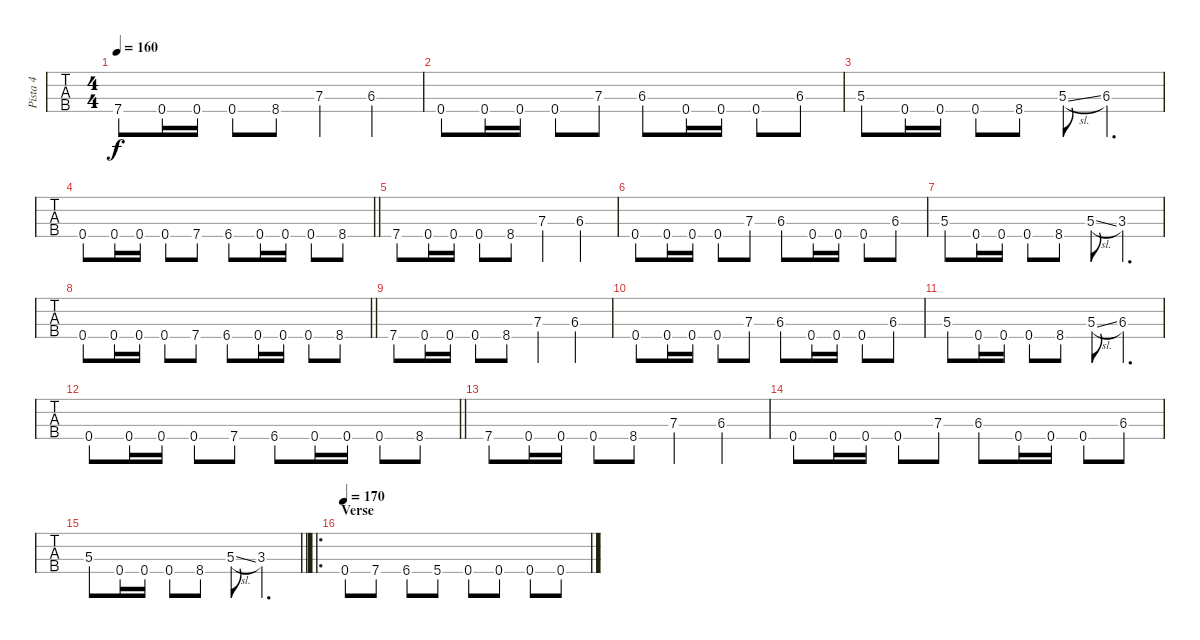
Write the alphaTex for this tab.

\track ("Pista 4" "Pista 4") {instrument electricbassfinger}
\staff {tabs}
\tuning (G2 D2 A1 E1) {hide}
\ts (4 4)
\tempo 160
\clef f4
\ks c
7.4.8{dy f} 0.4.16 0.4.16 0.4.8 8.4.8 7.3.4 6.3.4 |
0.4.8 0.4.16 0.4.16 0.4.8 7.3.8 6.3.8 0.4.16 0.4.16 0.4.8 6.3.8 |
5.3.8 0.4.16 0.4.16 0.4.8 8.4.8 5.3{sl}.8 6.3.4{d} |
\barLineRight lightlight
0.4.8 0.4.16 0.4.16 0.4.8 7.4.8 6.4.8 0.4.16 0.4.16 0.4.8 8.4.8 |
7.4.8 0.4.16 0.4.16 0.4.8 8.4.8 7.3.4 6.3.4 |
0.4.8 0.4.16 0.4.16 0.4.8 7.3.8 6.3.8 0.4.16 0.4.16 0.4.8 6.3.8 |
5.3.8 0.4.16 0.4.16 0.4.8 8.4.8 5.3{sl}.8 3.3.4{d} |
\barLineRight lightlight
0.4.8 0.4.16 0.4.16 0.4.8 7.4.8 6.4.8 0.4.16 0.4.16 0.4.8 8.4.8 |
7.4.8 0.4.16 0.4.16 0.4.8 8.4.8 7.3.4 6.3.4 |
0.4.8 0.4.16 0.4.16 0.4.8 7.3.8 6.3.8 0.4.16 0.4.16 0.4.8 6.3.8 |
5.3.8 0.4.16 0.4.16 0.4.8 8.4.8 5.3{sl}.8 6.3.4{d} |
\barLineRight lightlight
0.4.8 0.4.16 0.4.16 0.4.8 7.4.8 6.4.8 0.4.16 0.4.16 0.4.8 8.4.8 |
7.4.8 0.4.16 0.4.16 0.4.8 8.4.8 7.3.4 6.3.4 |
0.4.8 0.4.16 0.4.16 0.4.8 7.3.8 6.3.8 0.4.16 0.4.16 0.4.8 6.3.8 |
\barLineRight lightlight
5.3.8 0.4.16 0.4.16 0.4.8 8.4.8 5.3{sl}.8 3.3.4{d} |
\ro
\section ("" "Verse")
\tempo 170
0.4.8 7.4.8 6.4.8 5.4.8 0.4.8 0.4.8 0.4.8 0.4.8
